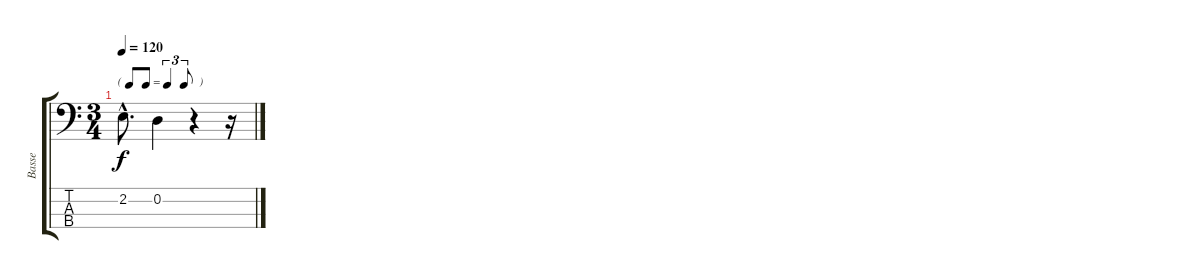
\track ("Basse" "Basse") {instrument acousticbass}
\staff {score tabs}
\tuning (G2 D2 A1 E1) {hide}
\ts (3 4)
\tf triplet8th
\tempo 120
\clef f4
\ks c
2.2{hac}.8{d dy f} 0.2.4 r.4 r.16
